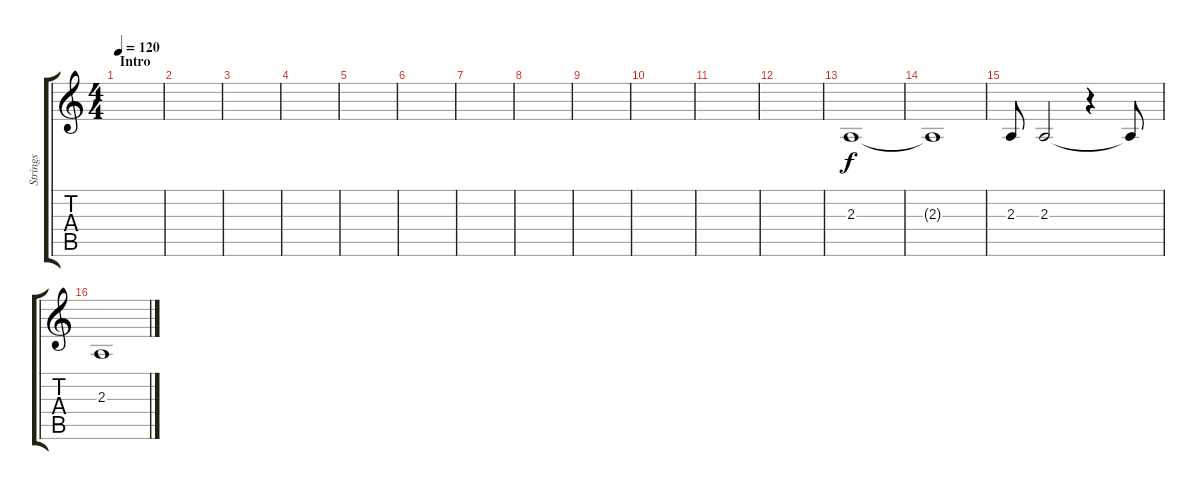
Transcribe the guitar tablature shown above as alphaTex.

\track ("Strings" "Strings") {instrument stringensemble1}
\staff {score tabs}
\tuning (E4 B3 G3 D3 A2 E2) {hide}
\ts (4 4)
\section ("" "Intro")
\tempo 120
\clef g2
\ks c
|
|
|
|
|
|
|
|
|
|
|
|
2.3.1 |
2.3{t}.1 |
2.3.8 2.3.2 r.4 2.3{t}.8 |
2.3.1
